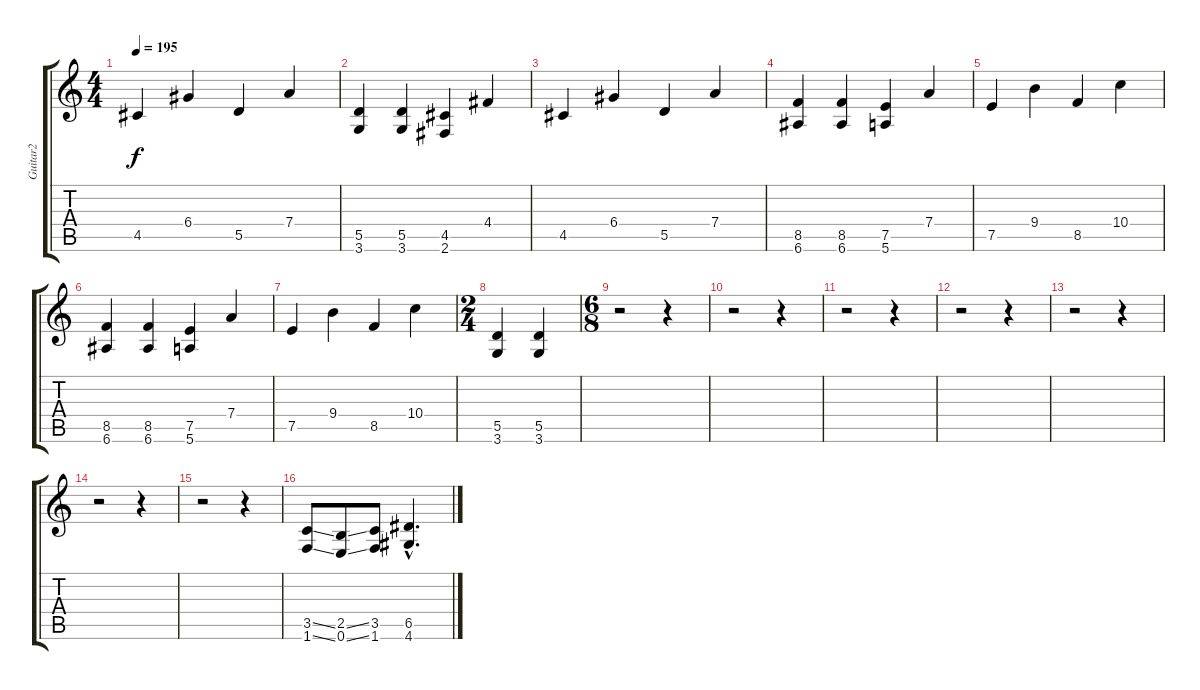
\track ("Guitar2" "Guitar2") {instrument distortionguitar}
\staff {score tabs}
\tuning (E4 B3 G3 D3 A2 E2) {hide}
\ts (4 4)
\tempo 195
\clef g2
\ks c
4.5.4{dy f} 6.4.4 5.5.4 7.4.4 |
(5.5 3.6).4 (5.5 3.6).4 (4.5 2.6).4 4.4.4 |
4.5.4 6.4.4 5.5.4 7.4.4 |
(8.5 6.6).4 (8.5 6.6).4 (7.5 5.6).4 7.4.4 |
7.5.4 9.4.4 8.5.4 10.4.4 |
(8.5 6.6).4 (8.5 6.6).4 (7.5 5.6).4 7.4.4 |
7.5.4 9.4.4 8.5.4 10.4.4 |
\ts (2 4)
(5.5 3.6).4 (5.5 3.6).4 |
\ts (6 8)
r.2 r.4 |
r.2 r.4 |
r.2 r.4 |
r.2 r.4 |
r.2 r.4 |
r.2 r.4 |
r.2 r.4 |
(3.5{ss} 1.6{ss}).8 (2.5{ss} 0.6{ss}).8 (3.5 1.6).8 (6.5{hac} 4.6{hac}).4{d}
